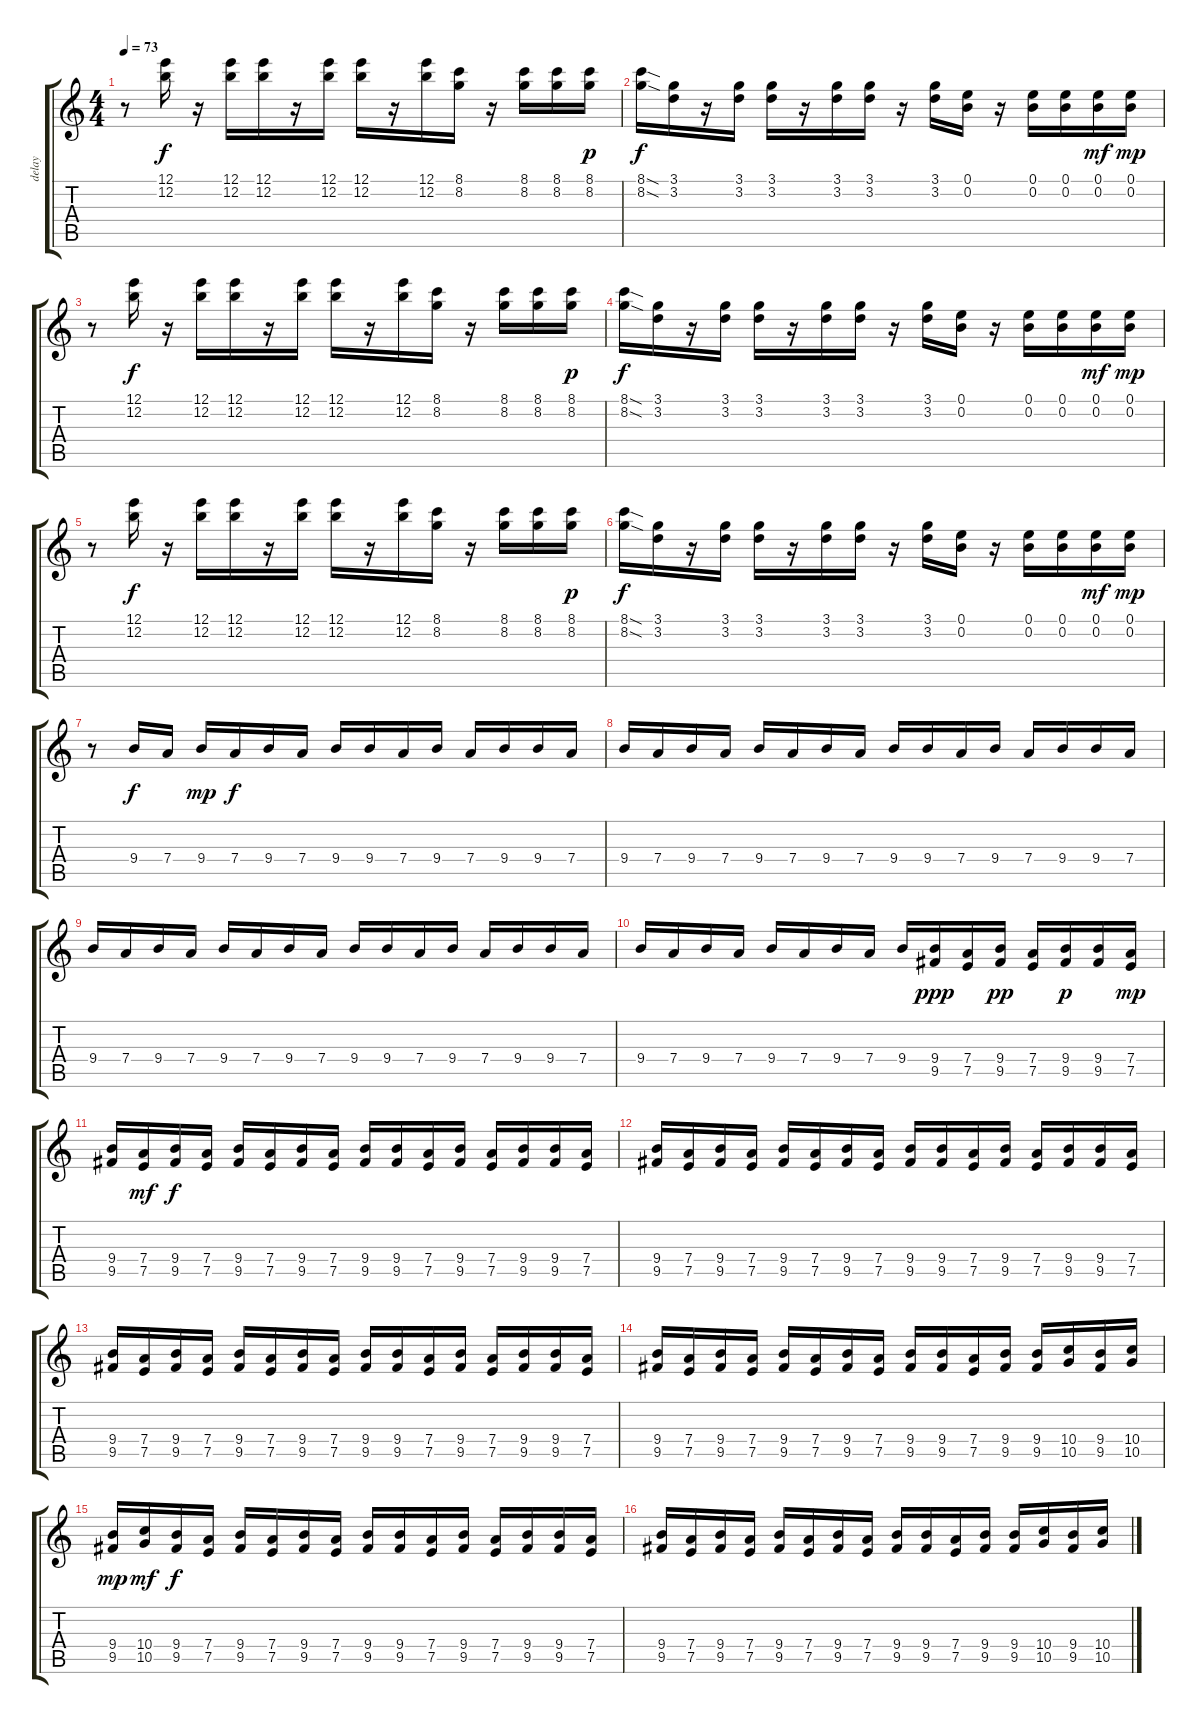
\track ("delay" "delay") {instrument electricguitarclean}
\staff {score tabs}
\tuning (E4 B3 G3 D3 A2 E2) {hide}
\ts (4 4)
\tempo 73
\clef g2
\ks c
r.8{dy mp instrument overdrivenguitar} (12.1 12.2).16{dy f} r.16 (12.1 12.2).16 (12.1 12.2).16 r.16 (12.1 12.2).16 (12.1 12.2).16 r.16 (12.1 12.2).16 (8.1 8.2).16 r.16 (8.1 8.2).16 (8.1 8.2).16 (8.1 8.2).16{dy p} |
(8.1{sod} 8.2{sod}).16{dy f} (3.1 3.2).16 r.16 (3.1 3.2).16 (3.1 3.2).16 r.16 (3.1 3.2).16 (3.1 3.2).16 r.16 (3.1 3.2).16 (0.1 0.2).16 r.16 (0.1 0.2).16 (0.1 0.2).16 (0.1 0.2).16{dy mf} (0.1 0.2).16{dy mp} |
r.8{instrument overdrivenguitar} (12.1 12.2).16{dy f} r.16 (12.1 12.2).16 (12.1 12.2).16 r.16 (12.1 12.2).16 (12.1 12.2).16 r.16 (12.1 12.2).16 (8.1 8.2).16 r.16 (8.1 8.2).16 (8.1 8.2).16 (8.1 8.2).16{dy p} |
(8.1{sod} 8.2{sod}).16{dy f} (3.1 3.2).16 r.16 (3.1 3.2).16 (3.1 3.2).16 r.16 (3.1 3.2).16 (3.1 3.2).16 r.16 (3.1 3.2).16 (0.1 0.2).16 r.16 (0.1 0.2).16 (0.1 0.2).16 (0.1 0.2).16{dy mf} (0.1 0.2).16{dy mp} |
r.8{instrument overdrivenguitar} (12.1 12.2).16{dy f} r.16 (12.1 12.2).16 (12.1 12.2).16 r.16 (12.1 12.2).16 (12.1 12.2).16 r.16 (12.1 12.2).16 (8.1 8.2).16 r.16 (8.1 8.2).16 (8.1 8.2).16 (8.1 8.2).16{dy p} |
(8.1{sod} 8.2{sod}).16{dy f} (3.1 3.2).16 r.16 (3.1 3.2).16 (3.1 3.2).16 r.16 (3.1 3.2).16 (3.1 3.2).16 r.16 (3.1 3.2).16 (0.1 0.2).16 r.16 (0.1 0.2).16 (0.1 0.2).16 (0.1 0.2).16{dy mf} (0.1 0.2).16{dy mp} |
r.8 9.4.16{dy f instrument distortionguitar} 7.4.16 9.4.16{dy mp} 7.4.16{dy f} 9.4.16 7.4.16 9.4.16 9.4.16 7.4.16 9.4.16 7.4.16 9.4.16 9.4.16 7.4.16 |
9.4.16 7.4.16 9.4.16 7.4.16 9.4.16 7.4.16 9.4.16 7.4.16 9.4.16 9.4.16 7.4.16 9.4.16 7.4.16 9.4.16 9.4.16 7.4.16 |
9.4.16 7.4.16 9.4.16 7.4.16 9.4.16 7.4.16 9.4.16 7.4.16 9.4.16 9.4.16 7.4.16 9.4.16 7.4.16 9.4.16 9.4.16 7.4.16 |
9.4.16 7.4.16 9.4.16 7.4.16 9.4.16 7.4.16 9.4.16 7.4.16 9.4.16 (9.4 9.5).16{dy ppp} (7.4 7.5).16 (9.4 9.5).16{dy pp} (7.4 7.5).16 (9.4 9.5).16{dy p} (9.4 9.5).16 (7.4 7.5).16{dy mp} |
(9.4 9.5).16{instrument distortionguitar} (7.4 7.5).16{dy mf} (9.4 9.5).16{dy f} (7.4 7.5).16 (9.4 9.5).16 (7.4 7.5).16 (9.4 9.5).16 (7.4 7.5).16 (9.4 9.5).16 (9.4 9.5).16 (7.4 7.5).16 (9.4 9.5).16 (7.4 7.5).16 (9.4 9.5).16 (9.4 9.5).16 (7.4 7.5).16 |
(9.4 9.5).16 (7.4 7.5).16 (9.4 9.5).16 (7.4 7.5).16 (9.4 9.5).16 (7.4 7.5).16 (9.4 9.5).16 (7.4 7.5).16 (9.4 9.5).16 (9.4 9.5).16 (7.4 7.5).16 (9.4 9.5).16 (7.4 7.5).16 (9.4 9.5).16 (9.4 9.5).16 (7.4 7.5).16 |
(9.4 9.5).16 (7.4 7.5).16 (9.4 9.5).16 (7.4 7.5).16 (9.4 9.5).16 (7.4 7.5).16 (9.4 9.5).16 (7.4 7.5).16 (9.4 9.5).16 (9.4 9.5).16 (7.4 7.5).16 (9.4 9.5).16 (7.4 7.5).16 (9.4 9.5).16 (9.4 9.5).16 (7.4 7.5).16 |
(9.4 9.5).16 (7.4 7.5).16 (9.4 9.5).16 (7.4 7.5).16 (9.4 9.5).16 (7.4 7.5).16 (9.4 9.5).16 (7.4 7.5).16 (9.4 9.5).16 (9.4 9.5).16 (7.4 7.5).16 (9.4 9.5).16 (9.4 9.5).16 (10.4 10.5).16 (9.4 9.5).16 (10.4 10.5).16 |
(9.4 9.5).16{dy mp instrument distortionguitar} (10.4 10.5).16{dy mf} (9.4 9.5).16{dy f} (7.4 7.5).16 (9.4 9.5).16 (7.4 7.5).16 (9.4 9.5).16 (7.4 7.5).16 (9.4 9.5).16 (9.4 9.5).16 (7.4 7.5).16 (9.4 9.5).16 (7.4 7.5).16 (9.4 9.5).16 (9.4 9.5).16 (7.4 7.5).16 |
(9.4 9.5).16 (7.4 7.5).16 (9.4 9.5).16 (7.4 7.5).16 (9.4 9.5).16 (7.4 7.5).16 (9.4 9.5).16 (7.4 7.5).16 (9.4 9.5).16 (9.4 9.5).16 (7.4 7.5).16 (9.4 9.5).16 (9.4 9.5).16 (10.4 10.5).16 (9.4 9.5).16 (10.4 10.5).16
